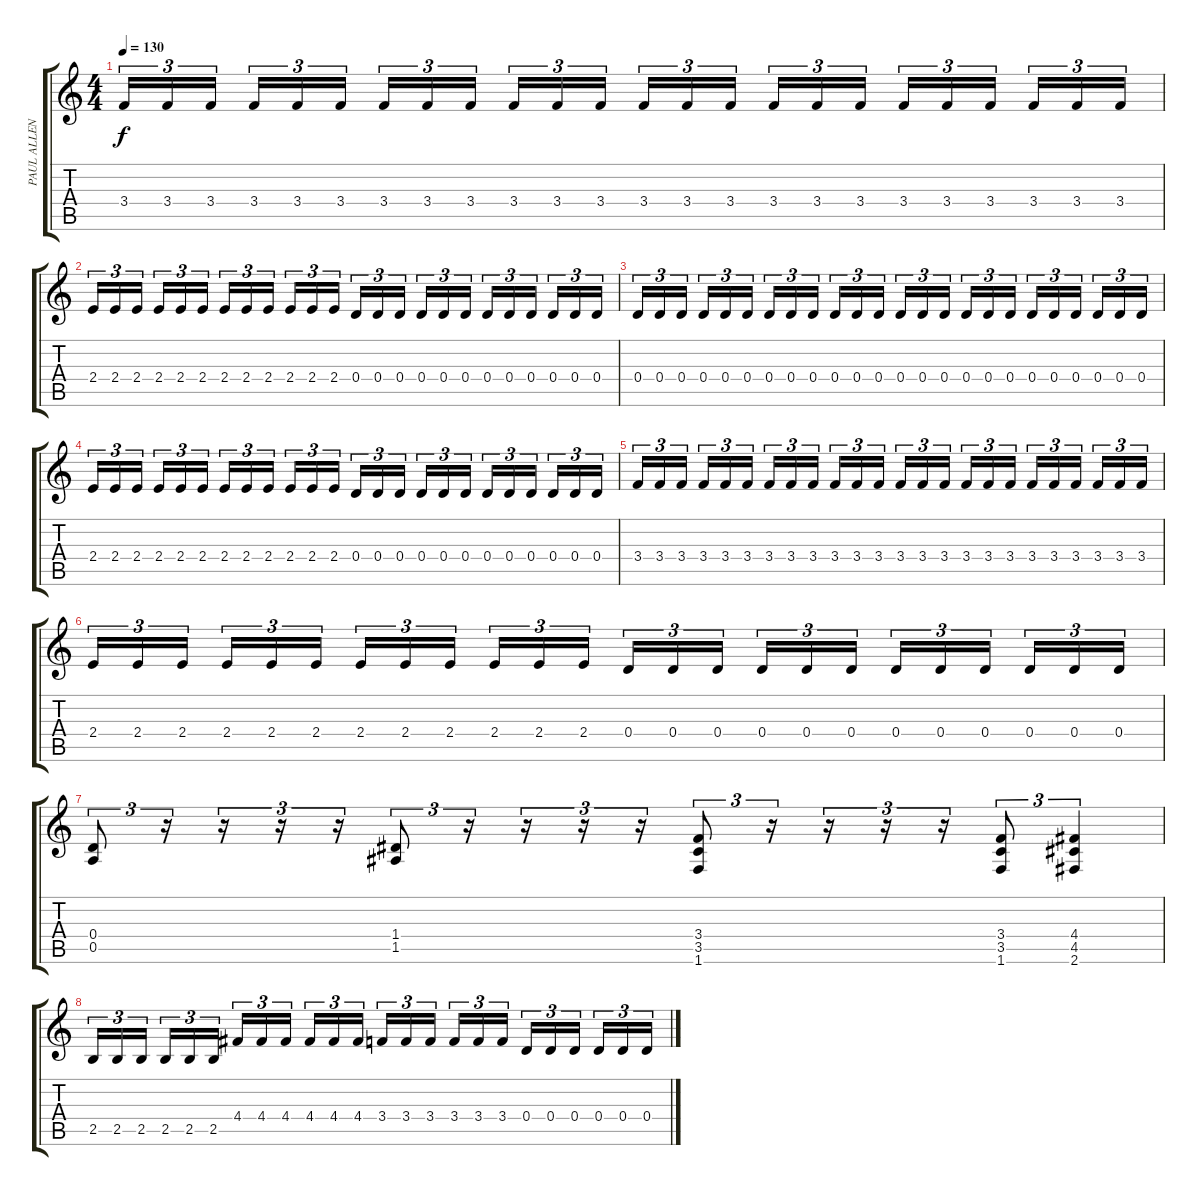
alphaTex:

\track ("PAUL ALLENDER" "PAUL ALLEN") {instrument overdrivenguitar}
\staff {score tabs}
\tuning (E4 B3 G3 D3 A2 E2) {hide}
\ts (4 4)
\tempo 130
\clef g2
\ks c
3.4.16{tu (3 2) dy f} 3.4.16{tu (3 2)} 3.4.16{tu (3 2) beam splitsecondary} 3.4.16{tu (3 2)} 3.4.16{tu (3 2)} 3.4.16{tu (3 2)} 3.4.16{tu (3 2)} 3.4.16{tu (3 2)} 3.4.16{tu (3 2) beam splitsecondary} 3.4.16{tu (3 2)} 3.4.16{tu (3 2)} 3.4.16{tu (3 2)} 3.4.16{tu (3 2)} 3.4.16{tu (3 2)} 3.4.16{tu (3 2) beam splitsecondary} 3.4.16{tu (3 2)} 3.4.16{tu (3 2)} 3.4.16{tu (3 2)} 3.4.16{tu (3 2)} 3.4.16{tu (3 2)} 3.4.16{tu (3 2) beam splitsecondary} 3.4.16{tu (3 2)} 3.4.16{tu (3 2)} 3.4.16{tu (3 2)} |
2.4.16{tu (3 2)} 2.4.16{tu (3 2)} 2.4.16{tu (3 2) beam splitsecondary} 2.4.16{tu (3 2)} 2.4.16{tu (3 2)} 2.4.16{tu (3 2)} 2.4.16{tu (3 2)} 2.4.16{tu (3 2)} 2.4.16{tu (3 2) beam splitsecondary} 2.4.16{tu (3 2)} 2.4.16{tu (3 2)} 2.4.16{tu (3 2)} 0.4.16{tu (3 2)} 0.4.16{tu (3 2)} 0.4.16{tu (3 2) beam splitsecondary} 0.4.16{tu (3 2)} 0.4.16{tu (3 2)} 0.4.16{tu (3 2)} 0.4.16{tu (3 2)} 0.4.16{tu (3 2)} 0.4.16{tu (3 2) beam splitsecondary} 0.4.16{tu (3 2)} 0.4.16{tu (3 2)} 0.4.16{tu (3 2)} |
0.4.16{tu (3 2)} 0.4.16{tu (3 2)} 0.4.16{tu (3 2) beam splitsecondary} 0.4.16{tu (3 2)} 0.4.16{tu (3 2)} 0.4.16{tu (3 2)} 0.4.16{tu (3 2)} 0.4.16{tu (3 2)} 0.4.16{tu (3 2) beam splitsecondary} 0.4.16{tu (3 2)} 0.4.16{tu (3 2)} 0.4.16{tu (3 2)} 0.4.16{tu (3 2)} 0.4.16{tu (3 2)} 0.4.16{tu (3 2) beam splitsecondary} 0.4.16{tu (3 2)} 0.4.16{tu (3 2)} 0.4.16{tu (3 2)} 0.4.16{tu (3 2)} 0.4.16{tu (3 2)} 0.4.16{tu (3 2) beam splitsecondary} 0.4.16{tu (3 2)} 0.4.16{tu (3 2)} 0.4.16{tu (3 2)} |
2.4.16{tu (3 2)} 2.4.16{tu (3 2)} 2.4.16{tu (3 2) beam splitsecondary} 2.4.16{tu (3 2)} 2.4.16{tu (3 2)} 2.4.16{tu (3 2)} 2.4.16{tu (3 2)} 2.4.16{tu (3 2)} 2.4.16{tu (3 2) beam splitsecondary} 2.4.16{tu (3 2)} 2.4.16{tu (3 2)} 2.4.16{tu (3 2)} 0.4.16{tu (3 2)} 0.4.16{tu (3 2)} 0.4.16{tu (3 2) beam splitsecondary} 0.4.16{tu (3 2)} 0.4.16{tu (3 2)} 0.4.16{tu (3 2)} 0.4.16{tu (3 2)} 0.4.16{tu (3 2)} 0.4.16{tu (3 2) beam splitsecondary} 0.4.16{tu (3 2)} 0.4.16{tu (3 2)} 0.4.16{tu (3 2)} |
3.4.16{tu (3 2)} 3.4.16{tu (3 2)} 3.4.16{tu (3 2) beam splitsecondary} 3.4.16{tu (3 2)} 3.4.16{tu (3 2)} 3.4.16{tu (3 2)} 3.4.16{tu (3 2)} 3.4.16{tu (3 2)} 3.4.16{tu (3 2) beam splitsecondary} 3.4.16{tu (3 2)} 3.4.16{tu (3 2)} 3.4.16{tu (3 2)} 3.4.16{tu (3 2)} 3.4.16{tu (3 2)} 3.4.16{tu (3 2) beam splitsecondary} 3.4.16{tu (3 2)} 3.4.16{tu (3 2)} 3.4.16{tu (3 2)} 3.4.16{tu (3 2)} 3.4.16{tu (3 2)} 3.4.16{tu (3 2) beam splitsecondary} 3.4.16{tu (3 2)} 3.4.16{tu (3 2)} 3.4.16{tu (3 2)} |
2.4.16{tu (3 2)} 2.4.16{tu (3 2)} 2.4.16{tu (3 2) beam splitsecondary} 2.4.16{tu (3 2)} 2.4.16{tu (3 2)} 2.4.16{tu (3 2)} 2.4.16{tu (3 2)} 2.4.16{tu (3 2)} 2.4.16{tu (3 2) beam splitsecondary} 2.4.16{tu (3 2)} 2.4.16{tu (3 2)} 2.4.16{tu (3 2)} 0.4.16{tu (3 2)} 0.4.16{tu (3 2)} 0.4.16{tu (3 2) beam splitsecondary} 0.4.16{tu (3 2)} 0.4.16{tu (3 2)} 0.4.16{tu (3 2)} 0.4.16{tu (3 2)} 0.4.16{tu (3 2)} 0.4.16{tu (3 2) beam splitsecondary} 0.4.16{tu (3 2)} 0.4.16{tu (3 2)} 0.4.16{tu (3 2)} |
(0.4 0.5).8{tu (3 2)} r.16{tu (3 2)} r.16{tu (3 2)} r.16{tu (3 2)} r.16{tu (3 2)} (1.4 1.5).8{tu (3 2)} r.16{tu (3 2)} r.16{tu (3 2)} r.16{tu (3 2)} r.16{tu (3 2)} (3.4 3.5 1.6).8{tu (3 2)} r.16{tu (3 2)} r.16{tu (3 2)} r.16{tu (3 2)} r.16{tu (3 2)} (3.4 3.5 1.6).8{tu (3 2)} (4.4 4.5 2.6).4{tu (3 2)} |
2.5.16{tu (3 2)} 2.5.16{tu (3 2)} 2.5.16{tu (3 2) beam splitsecondary} 2.5.16{tu (3 2)} 2.5.16{tu (3 2)} 2.5.16{tu (3 2)} 4.4.16{tu (3 2)} 4.4.16{tu (3 2)} 4.4.16{tu (3 2) beam splitsecondary} 4.4.16{tu (3 2)} 4.4.16{tu (3 2)} 4.4.16{tu (3 2)} 3.4.16{tu (3 2)} 3.4.16{tu (3 2)} 3.4.16{tu (3 2) beam splitsecondary} 3.4.16{tu (3 2)} 3.4.16{tu (3 2)} 3.4.16{tu (3 2)} 0.4.16{tu (3 2)} 0.4.16{tu (3 2)} 0.4.16{tu (3 2) beam splitsecondary} 0.4.16{tu (3 2)} 0.4.16{tu (3 2)} 0.4.16{tu (3 2)}
